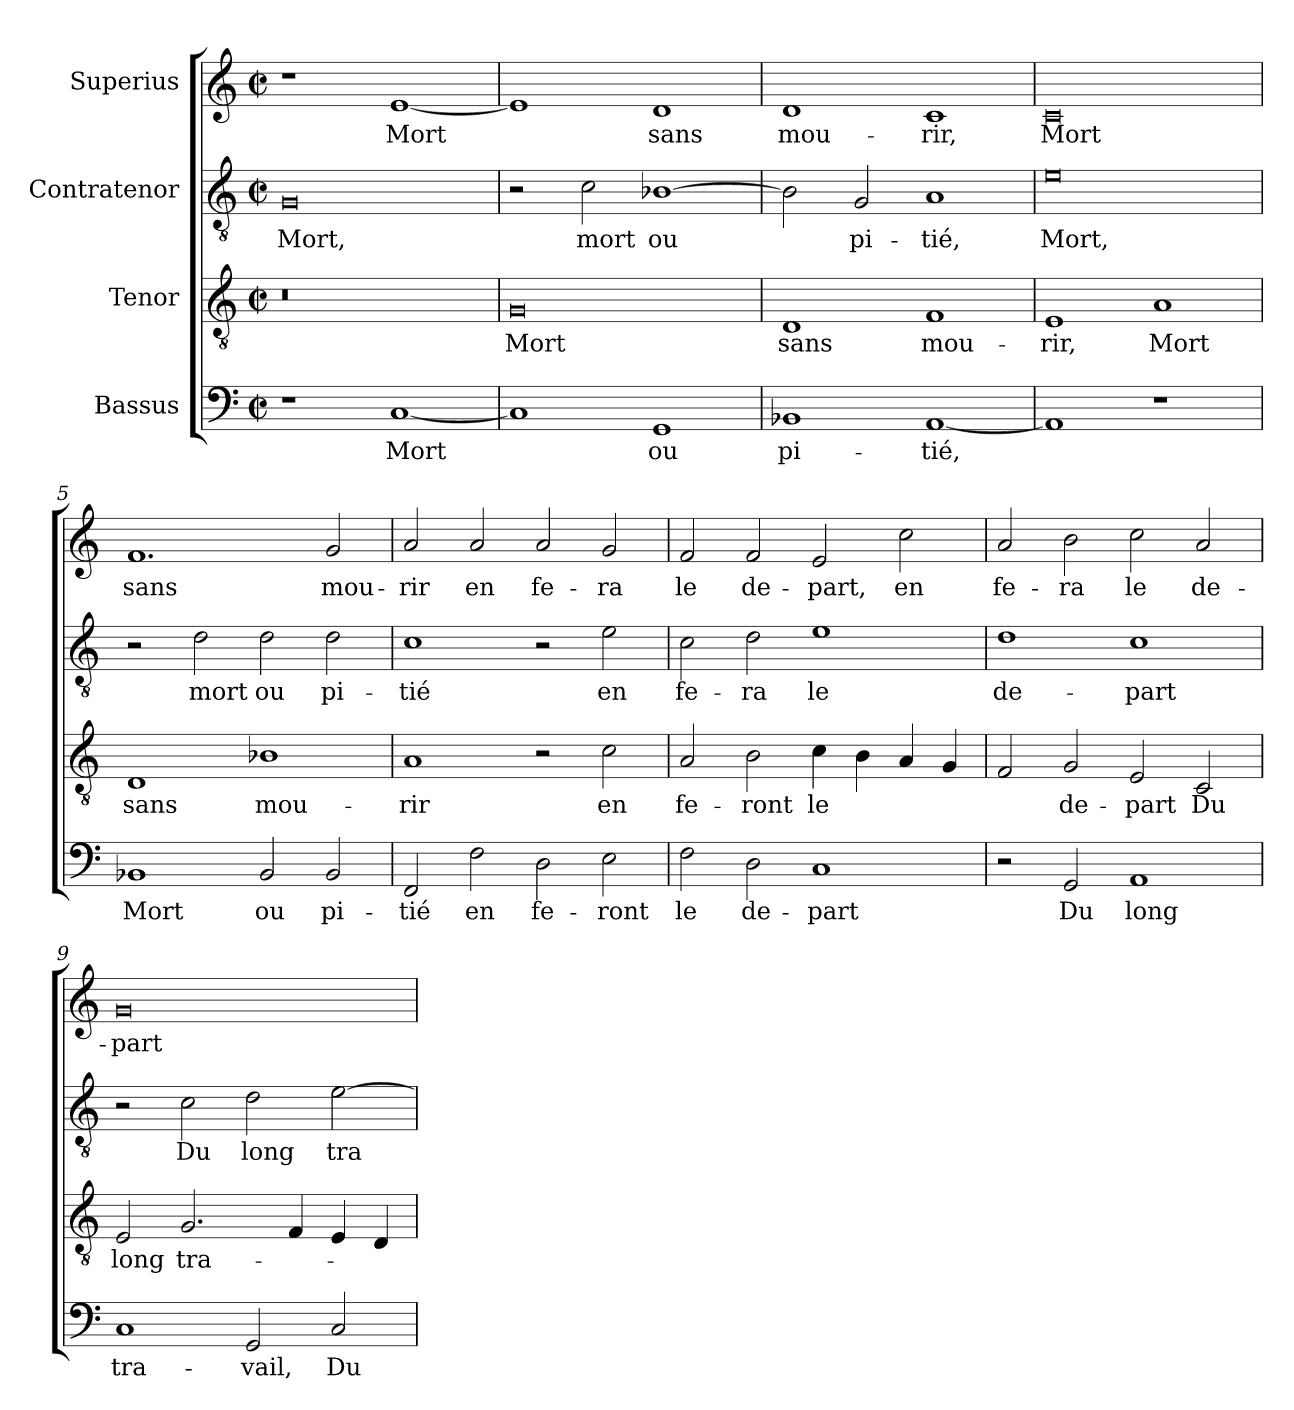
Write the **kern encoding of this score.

**kern	**text	**kern	**text	**kern	**text	**kern	**text
*part4	*part4	*part3	*part3	*part2	*part2	*part1	*part1
*staff4	*staff4	*staff3	*staff3	*staff2	*staff2	*staff1	*staff1
*I"Bassus	*	*I"Tenor	*	*I"Contratenor	*	*I"Superius	*
*clefF4	*	*clefGv2	*	*clefGv2	*	*clefG2	*
*k[]	*	*k[]	*	*k[]	*	*k[]	*
*C:	*	*C:	*	*C:	*	*C:	*
*M2/2	*	*M2/2	*	*M2/2	*	*M2/2	*
*met(c|)	*	*met(c|)	*	*met(c|)	*	*met(c|)	*
=1	=1	=1	=1	=1	=1	=1	=1
!	!	!LO:N:vis=0	!	!	!	!	!
1r	.	1r	.	0G/	Mort,	1r	.
[1C/	Mort	1ryy	.	.	.	[1e/	Mort
=2	=2	=2	=2	=2	=2	=2	=2
1C/]	.	0G/	Mort	2r	.	1e/]	.
.	.	.	.	2c\	mort	.	.
1GG/	ou	.	.	[1B-X\	ou	1d/	sans
=3	=3	=3	=3	=3	=3	=3	=3
1BB-X/	pi-	1D/	sans	2B-\]	.	1d/	mou-
.	.	.	.	2G/	pi-	.	.
[1AA/	-tié,	1F/	mou-	1A/	-tié,	1c/	-rir,
=4	=4	=4	=4	=4	=4	=4	=4
1AA/]	.	1E/	-rir,	0e\	Mort,	0c/	Mort
1r	.	1A/	Mort	.	.	.	.
=5	=5	=5	=5	=5	=5	=5	=5
1BB-X/	Mort	1D/	sans	2r	.	1.f/	sans
.	.	.	.	2d\	mort	.	.
2BB-/	ou	1B-X\	mou-	2d\	ou	.	.
2BB-/	pi-	.	.	2d\	pi-	2g/	mou-
!!LO:LB:g=z
=6	=6	=6	=6	=6	=6	=6	=6
2FF/	-tié	1A/	-rir	1c\	-tié	2a/	-rir
2F\	en	.	.	.	.	2a/	en
2D\	fe-	2r	.	2r	.	2a/	fe-
2E\	-ront	2c\	en	2e\	en	2g/	-ra
=7	=7	=7	=7	=7	=7	=7	=7
2F\	le	2A/	fe-	2c\	fe-	2f/	le
2D\	de-	2B\	-ront	2d\	-ra	2f/	de-
1C/	-part	4c\	le	1e\	le	2e/	-part,
.	.	4B\	.	.	.	.	.
.	.	4A/	.	.	.	2cc\	en
.	.	4G/	.	.	.	.	.
=8	=8	=8	=8	=8	=8	=8	=8
2r	.	2F/	.	1d\	de-	2a/	fe-
2GG/	Du	2G/	de-	.	.	2b\	-ra
1AA/	long	2E/	-part	1c\	-part	2cc\	le
.	.	2C/	Du	.	.	2a/	de-
=9	=9	=9	=9	=9	=9	=9	=9
1C/	tra-	2E/	long	2r	.	0g/	-part
.	.	2.G/	tra-	2c\	Du	.	.
2GG/	-vail,	.	.	2d\	long	.	.
.	.	4F/	.	.	.	.	.
2C/	Du	4E/	.	[2e\	tra-	.	.
.	.	4D/	.	.	.	.	.
=	=	=	=	=	=	=	=
*-	*-	*-	*-	*-	*-	*-	*-
